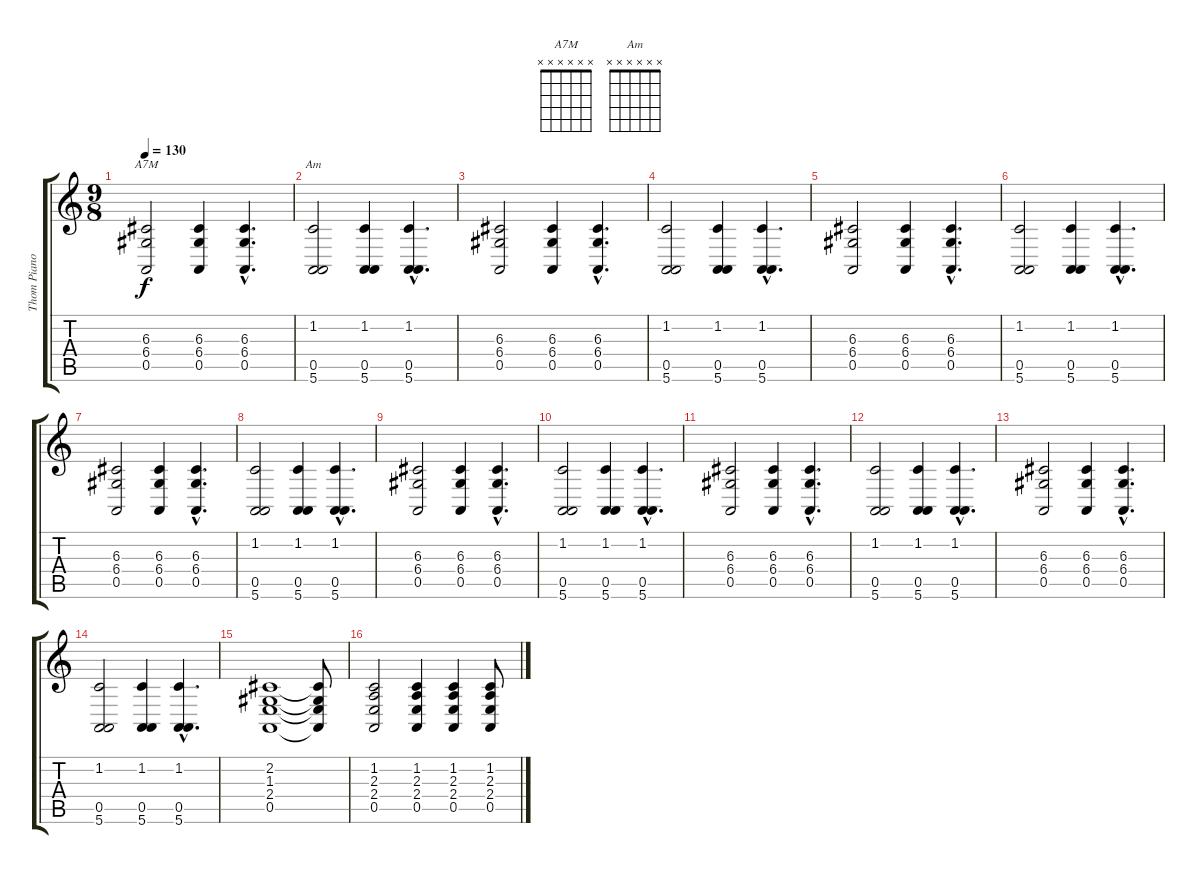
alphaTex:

\track ("Thom Piano(morning bell)" "Thom Piano") {instrument electricpiano1}
\staff {score tabs}
\tuning (E4 B3 G3 D3 A2 E2) {hide}
\chord ("A7M" x x x x x x) {firstfret 0}
\chord ("Am" x x x x x x) {firstfret 0}
\ts (9 8)
\tempo 130
\clef g2
\ks c
(6.3 6.4 0.5).2{ch "A7M" dy f} (6.3 6.4 0.5).4 (6.3{hac} 6.4{hac} 0.5{hac}).4{d} |
(1.2 0.5 5.6).2{ch "Am"} (1.2 0.5 5.6).4 (1.2{hac} 0.5{hac} 5.6{hac}).4{d} |
(6.3 6.4 0.5).2 (6.3 6.4 0.5).4 (6.3{hac} 6.4{hac} 0.5{hac}).4{d} |
(1.2 0.5 5.6).2 (1.2 0.5 5.6).4 (1.2{hac} 0.5{hac} 5.6{hac}).4{d} |
(6.3 6.4 0.5).2 (6.3 6.4 0.5).4 (6.3{hac} 6.4{hac} 0.5{hac}).4{d} |
(1.2 0.5 5.6).2 (1.2 0.5 5.6).4 (1.2{hac} 0.5{hac} 5.6{hac}).4{d} |
(6.3 6.4 0.5).2 (6.3 6.4 0.5).4 (6.3{hac} 6.4{hac} 0.5{hac}).4{d} |
(1.2 0.5 5.6).2 (1.2 0.5 5.6).4 (1.2{hac} 0.5{hac} 5.6{hac}).4{d} |
(6.3 6.4 0.5).2 (6.3 6.4 0.5).4 (6.3{hac} 6.4{hac} 0.5{hac}).4{d} |
(1.2 0.5 5.6).2 (1.2 0.5 5.6).4 (1.2{hac} 0.5{hac} 5.6{hac}).4{d} |
(6.3 6.4 0.5).2 (6.3 6.4 0.5).4 (6.3{hac} 6.4{hac} 0.5{hac}).4{d} |
(1.2 0.5 5.6).2 (1.2 0.5 5.6).4 (1.2{hac} 0.5{hac} 5.6{hac}).4{d} |
(6.3 6.4 0.5).2 (6.3 6.4 0.5).4 (6.3{hac} 6.4{hac} 0.5{hac}).4{d} |
(1.2 0.5 5.6).2 (1.2 0.5 5.6).4 (1.2{hac} 0.5{hac} 5.6{hac}).4{d} |
(2.2 1.3 2.4 0.5).1 (2.2{t} 1.3{t} 2.4{t} 0.5{t}).8 |
(1.2 2.3 2.4 0.5).2 (1.2 2.3 2.4 0.5).4 (1.2 2.3 2.4 0.5).4 (1.2 2.3 2.4 0.5).8
